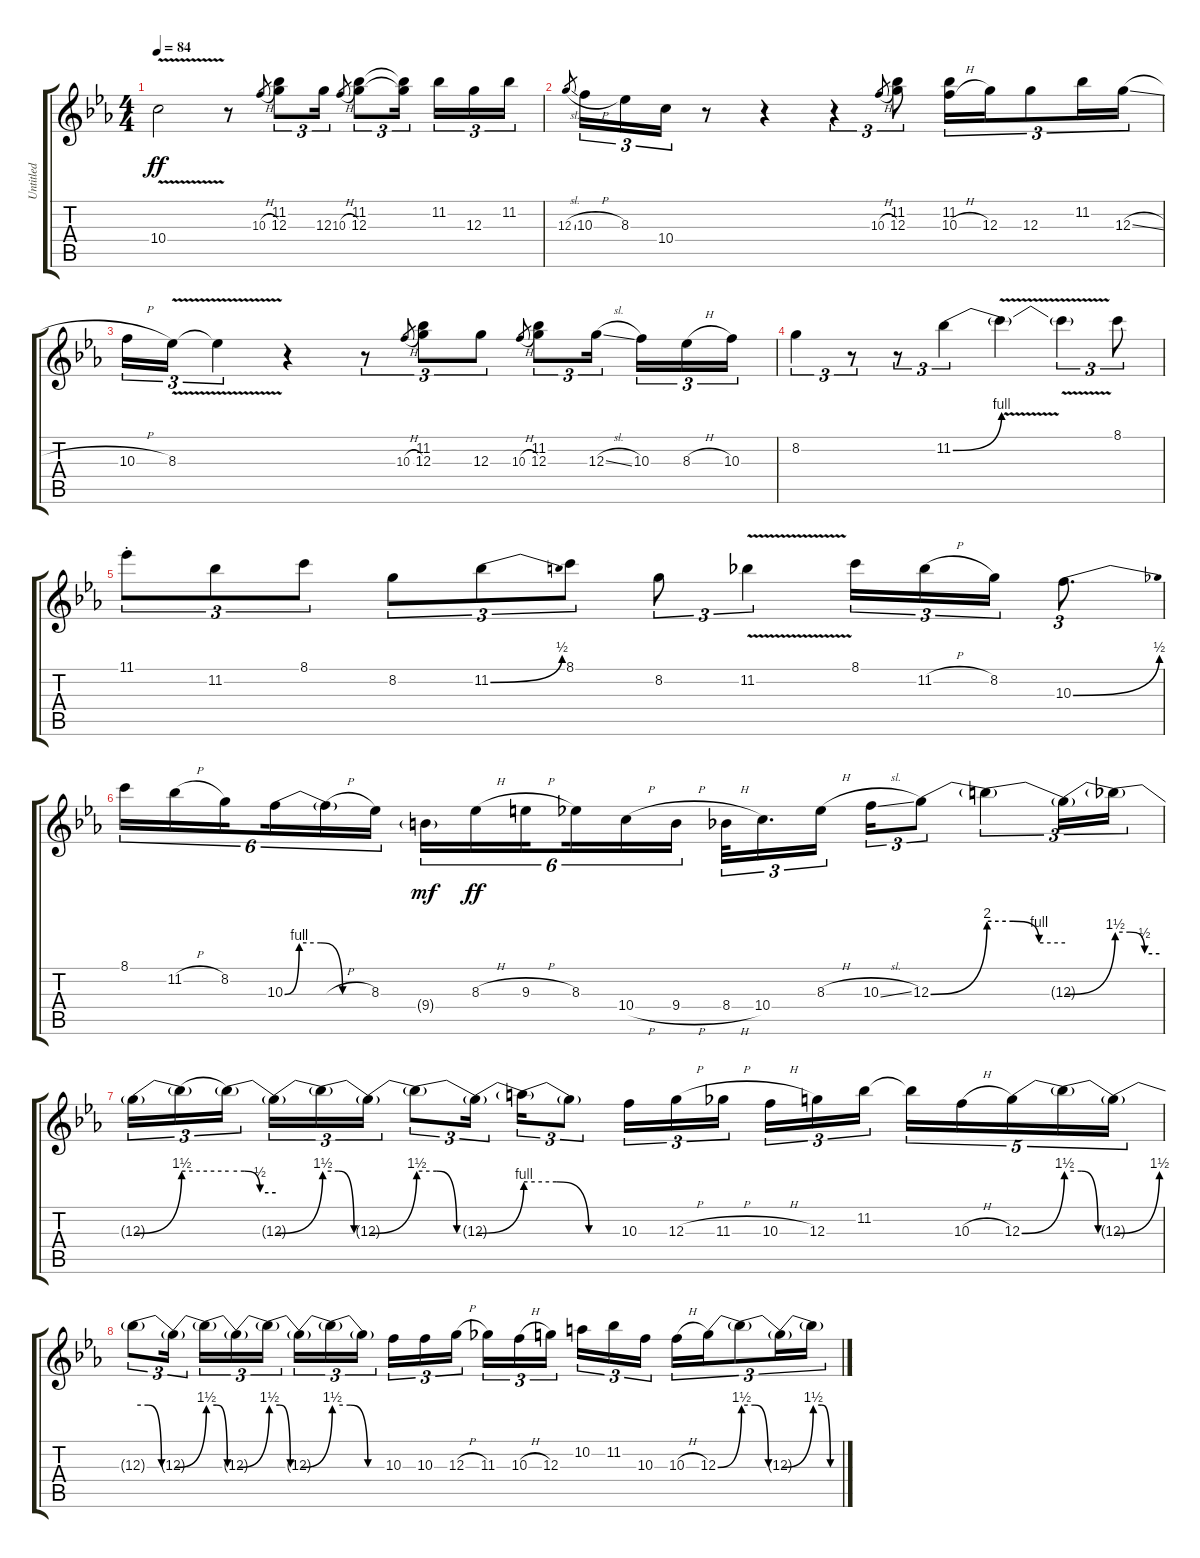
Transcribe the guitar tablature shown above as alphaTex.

\track ("Untitled" "Untitled") {instrument overdrivenguitar}
\staff {score tabs}
\tuning (E4 B3 G3 D3 A2 E2) {hide}
\ts (4 4)
\tempo 84
\clef g2
\ks eb
10.4{v}.2{dy ff} r.8 10.3{h}.8{gr} (11.2 12.3).8{tu (3 2)} 12.3.16{tu (3 2)} 10.3{h}.8{gr} (11.2 12.3).8{tu (3 2)} (11.2{t} 12.3{t}).16{tu (3 2) beam splitsecondary} 11.2.16{tu (3 2)} 12.3.16{tu (3 2)} 11.2.16{tu (3 2)} |
12.3{sl}.8{gr} 10.3{h}.16{tu (3 2)} 8.3.16{tu (3 2)} 10.4.16{tu (3 2)} r.8 r.4 r.4{tu (3 2)} 10.3{h}.8{gr} (11.2 12.3).8{tu (3 2)} (11.2 10.3{h}).16{tu (3 2)} 12.3.16{tu (3 2)} 12.3.8{tu (3 2)} 11.2.16{tu (3 2)} 12.3{sl}.16{tu (3 2)} |
10.3{h}.16{tu (3 2)} 8.3{v}.16{tu (3 2)} 8.3{v t}.4{tu (3 2)} r.4 r.8{tu (3 2)} 10.3{h}.8{gr} (11.2 12.3).8{tu (3 2)} 12.3.8{tu (3 2)} 10.3{h}.8{gr} (11.2 12.3).8{tu (3 2)} 12.3{sl}.16{tu (3 2) beam splitsecondary} 10.3.16{tu (3 2)} 8.3{h}.16{tu (3 2)} 10.3.16{tu (3 2)} |
8.2.4{tu (3 2)} r.8{tu (3 2)} r.8{tu (3 2)} 11.2{be (bend 0 0 60 4)}.4{tu (3 2)} 11.2{v t}.4 11.2{v t}.4{tu (3 2)} 8.1.8{tu (3 2)} |
11.1{st}.8{tu (3 2)} 11.2.8{tu (3 2)} 8.1.8{tu (3 2)} 8.2.8{tu (3 2)} 11.2{be (bend 0 0 60 2)}.8{tu (3 2)} 8.1.8{tu (3 2)} 8.2.8{tu (3 2)} 11.2{v}.4{tu (3 2)} 8.1.16{tu (3 2)} 11.2{h}.16{tu (3 2)} 8.2.16{tu (3 2)} 10.3{be (bend 0 0 60 2)}.8{d tu (3 2)} |
8.1.16{tu (6 4)} 11.2{h}.16{tu (6 4)} 8.2.16{tu (6 4) beam splitsecondary} 10.3{be (custom 0 0 10 4 25 4 40 0 60 0)}.16{tu (6 4)} 10.3{h t}.16{tu (6 4)} 8.3.16{tu (6 4)} 9.4{g}.16{tu (6 4) dy mf} 8.3{h}.16{tu (6 4) dy ff} 9.3{h}.16{tu (6 4) beam splitsecondary} 8.3.16{tu (6 4)} 10.4{h}.16{tu (6 4)} 9.4{h}.16{tu (6 4)} 8.4{h}.32{tu (3 2)} 10.4.16{d tu (3 2)} 8.3{h}.16{tu (3 2)} 10.3{sl}.16{tu (3 2)} 12.3{be (bend 0 0 60 8)}.8{tu (3 2)} 12.3{be (custom 0 8 20 8 40 4 60 4) t}.4{tu (3 2)} 12.3{be (bend 0 0 60 6) t}.16{tu (3 2)} 12.3{be (custom 0 6 20 6 40 2 60 2) t}.16{tu (3 2)} |
12.3{be (bend 0 0 60 6) t}.16{tu (3 2)} 12.3{be (hold 0 6 60 6) t}.16{tu (3 2)} 12.3{be (custom 0 6 20 6 40 2 60 2) t}.16{tu (3 2) beam splitsecondary} 12.3{be (bend 0 0 60 6) t}.16{tu (3 2)} 12.3{be (custom 0 6 20 6 40 0 60 0) t}.16{tu (3 2)} 12.3{be (bend 0 0 60 6) t}.16{tu (3 2)} 12.3{be (custom 0 6 20 6 40 0 60 0) t}.8{tu (3 2)} 12.3{be (bend 0 0 60 4) t}.16{tu (3 2) beam splitsecondary} 12.3{be (custom 0 4 20 4 40 0 60 0) t}.16{tu (3 2)} 12.3{t}.8{tu (3 2)} 10.3.16{tu (3 2)} 12.3{h}.16{tu (3 2)} 11.3{h}.16{tu (3 2) beam splitsecondary} 10.3{h}.16{tu (3 2)} 12.3.16{tu (3 2)} 11.2.16{tu (3 2)} 11.2{t}.16{tu (5 4)} 10.3{h}.16{tu (5 4)} 12.3{be (bend 0 0 60 6)}.16{tu (5 4)} 12.3{be (custom 0 6 20 6 40 0 60 0) t}.16{tu (5 4)} 12.3{be (bend 0 0 60 6) t}.16{tu (5 4)} |
12.3{be (custom 0 6 20 6 40 0 60 0) t}.8{tu (3 2)} 12.3{be (bend 0 0 60 6) t}.16{tu (3 2) beam splitsecondary} 12.3{be (custom 0 6 20 6 40 0 60 0) t}.16{tu (3 2)} 12.3{be (bend 0 0 60 6) t}.16{tu (3 2)} 12.3{be (custom 0 6 20 6 40 0 60 0) t}.16{tu (3 2)} 12.3{be (bend 0 0 60 6) t}.16{tu (3 2)} 12.3{be (custom 0 6 20 6 40 0 60 0) t}.16{tu (3 2)} 12.3{t}.16{tu (3 2) beam splitsecondary} 10.3.16{tu (3 2)} 10.3.16{tu (3 2)} 12.3{h}.16{tu (3 2)} 11.3.16{tu (3 2)} 10.3{h}.16{tu (3 2)} 12.3.16{tu (3 2) beam splitsecondary} 10.2.16{tu (3 2)} 11.2.16{tu (3 2)} 10.3.16{tu (3 2)} 10.3{h}.16{tu (3 2)} 12.3{be (bend 0 0 60 6)}.16{tu (3 2)} 12.3{be (custom 0 6 20 6 40 0 60 0) t}.8{tu (3 2)} 12.3{be (bend 0 0 60 6) t}.16{tu (3 2)} 12.3{be (custom 0 6 20 6 40 0 60 0) t}.16{tu (3 2)}
